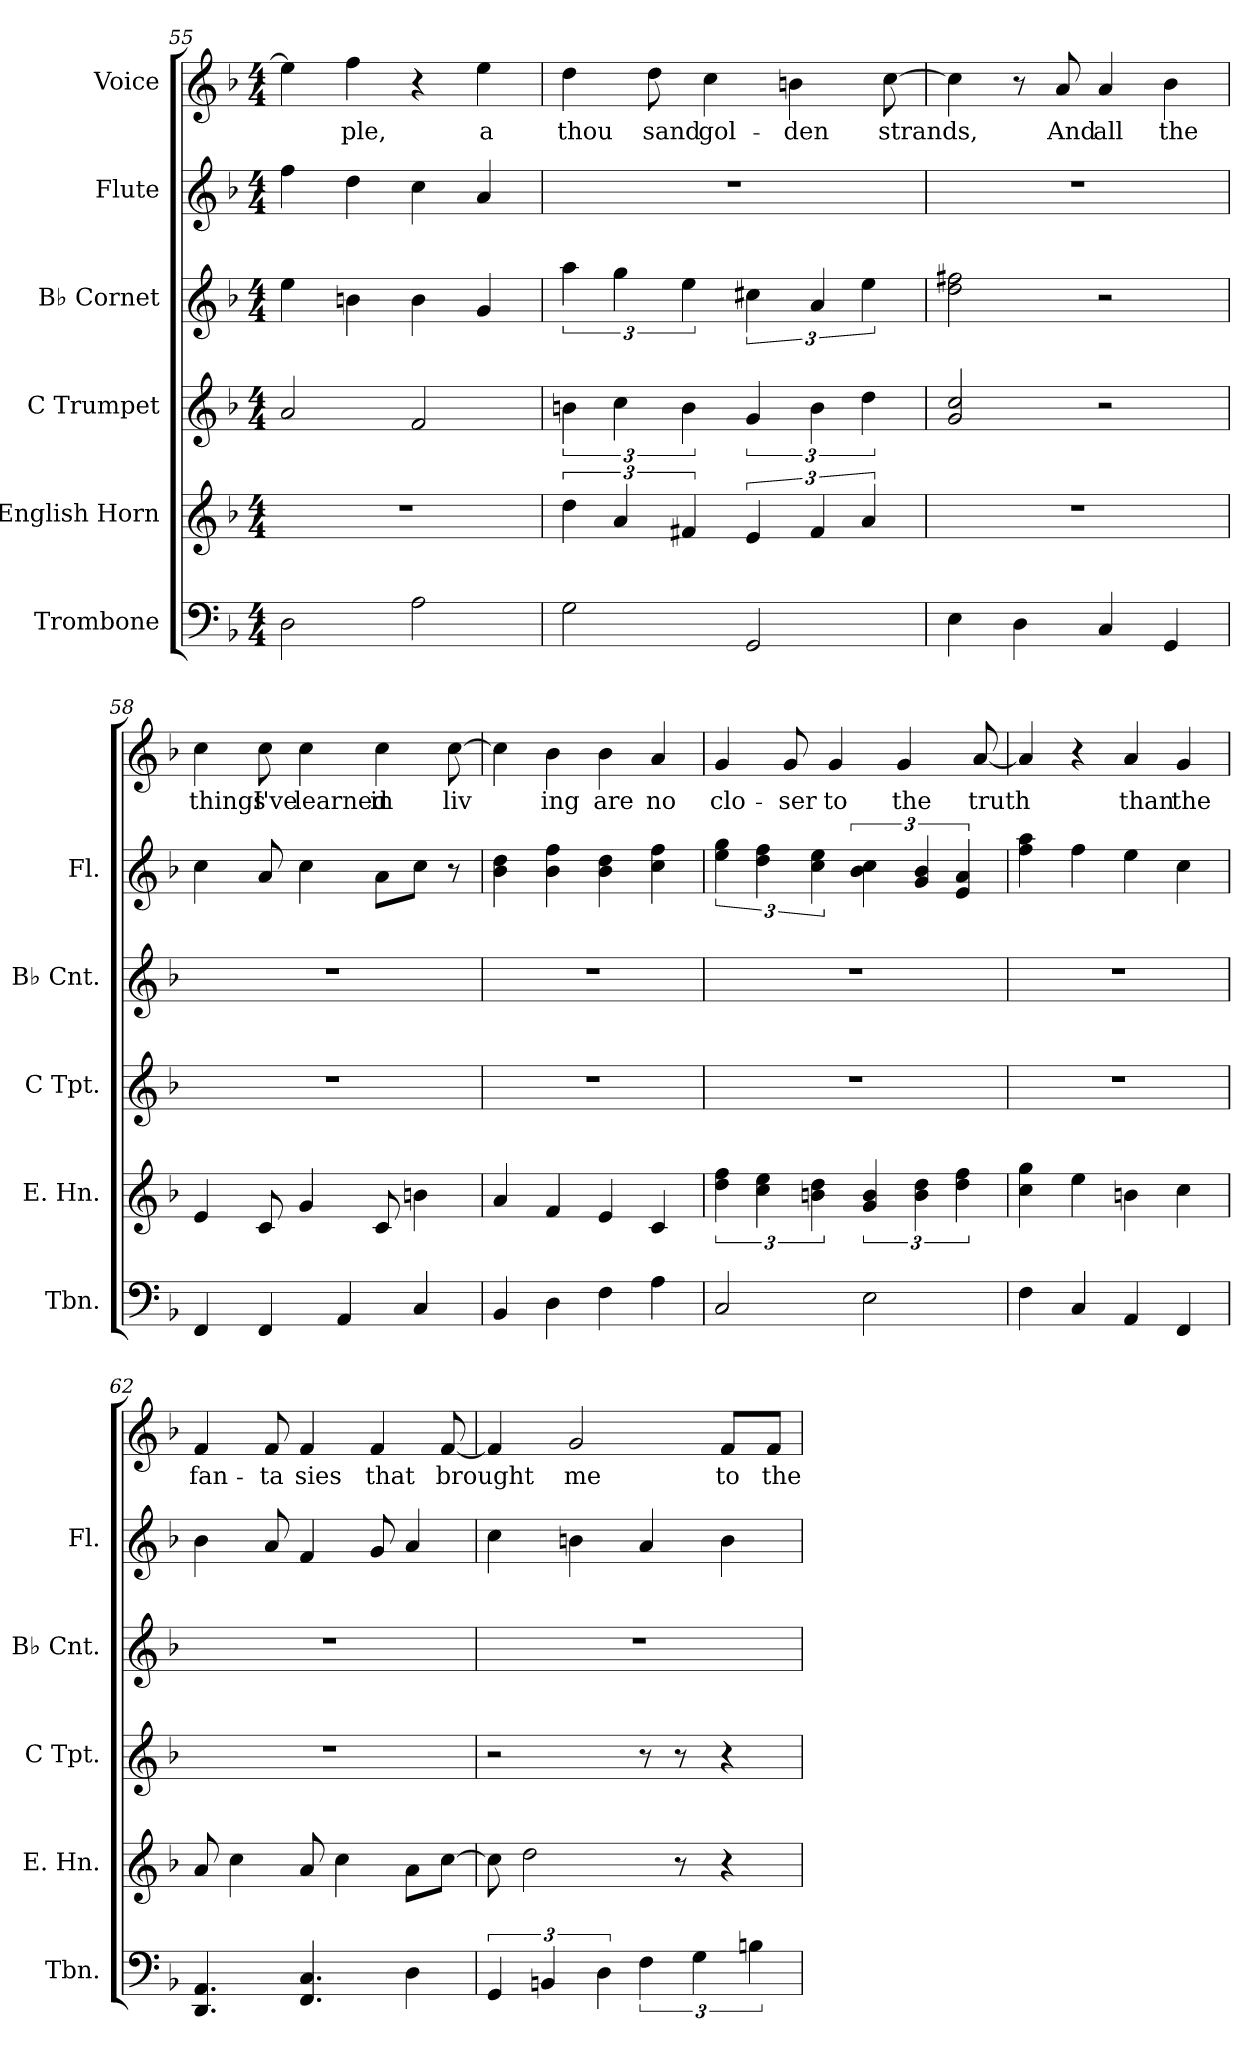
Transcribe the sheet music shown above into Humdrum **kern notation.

**kern	**kern	**kern	**kern	**kern	**kern	**text
*part6	*part5	*part4	*part3	*part2	*part1	*part1
*staff6	*staff5	*staff4	*staff3	*staff2	*staff1	*staff1
*I"Trombone	*I"English Horn	*I"C Trumpet	*I"B♭ Cornet	*I"Flute	*I"Voice	*
*I'Tbn.	*I'E. Hn.	*I'C Tpt.	*I'B♭ Cnt.	*I'Fl.	*	*
*clefF4	*clefG2	*clefG2	*clefG2	*clefG2	*clefG2	*
*	*ITrd4c7	*	*ITrd1c2	*	*	*
*k[b-]	*k[b-e-]	*k[b-]	*k[b-e-a-]	*k[b-]	*k[b-]	*
*M4/4	*M4/4	*M4/4	*M4/4	*M4/4	*M4/4	*
=55	=55	=55	=55	=55	=55	=55
2D\	1r	2a/	4dd\	4ff\	4ee\]	.
.	.	.	4an\	4dd\	4ff\	ple,
2A\	.	2f/	4a\	4cc\	4r	.
.	.	.	4f/	4a/	4ee\	a
!!LO:PB:g=z
=56	=56	=56	=56	=56	=56	=56
2G\	6g\	6bn\	6gg\	1r	4dd\	thou
.	6d/	6cc\	6ff\	.	.	.
.	.	.	.	.	8dd\	sand
.	6Bn/	6b\	6dd\	.	.	.
.	.	.	.	.	4cc\	gol-
2GG/	6A/	6g/	6bn\	.	.	.
.	.	.	.	.	4bn\	-den
.	6B/	6b\	6g/	.	.	.
.	6d/	6dd\	6dd\	.	.	.
.	.	.	.	.	[8cc\	strands,
=57	=57	=57	=57	=57	=57	=57
4E\	1r	2g/ 2cc/	2cc\ 2een\	1r	4cc\]	.
4D\	.	.	.	.	8r	.
.	.	.	.	.	8a/	And
4C/	.	2r	2r	.	4a/	all
4GG/	.	.	.	.	4b-\	the
=58	=58	=58	=58	=58	=58	=58
4FF/	4A/	1r	1r	4cc\	4cc\	things
4FF/	8F/	.	.	8a/	8cc\	I've
.	4c/	.	.	4cc\	4cc\	learned
4AA/	.	.	.	.	.	.
.	8F/	.	.	8a\L	4cc\	in
4C/	4en\	.	.	8cc\J	.	.
.	.	.	.	8r	[8cc\	liv
=59	=59	=59	=59	=59	=59	=59
4BB-/	4d/	1r	1r	4b-\ 4dd\	4cc\]	.
4D\	4B-/	.	.	4b-\ 4ff\	4b-\	ing
4F\	4A/	.	.	4b-\ 4dd\	4b-\	are
4A\	4F/	.	.	4cc\ 4ff\	4a/	no
!!LO:LB:g=z
=60	=60	=60	=60	=60	=60	=60
2C/	6g\ 6b-\	1r	1r	6ee\ 6gg\	4g/	clo-
.	6f\ 6a\	.	.	6dd\ 6ff\	.	.
.	.	.	.	.	8g/	-ser
.	6en\ 6g\	.	.	6cc\ 6ee\	.	.
.	.	.	.	.	4g/	to
2E\	6c/ 6e/	.	.	6b-\ 6cc\	.	.
.	.	.	.	.	4g/	the
.	6e\ 6g\	.	.	6g/ 6b-/	.	.
.	6g\ 6b-\	.	.	6e/ 6a/	.	.
.	.	.	.	.	[8a/	truth
=61	=61	=61	=61	=61	=61	=61
4F\	4f\ 4cc\	1r	1r	4ff\ 4aa\	4a/]	.
4C/	4a\	.	.	4ff\	4r	.
4AA/	4en\	.	.	4ee\	4a/	than
4FF/	4f\	.	.	4cc\	4g/	the
=62	=62	=62	=62	=62	=62	=62
4.DD/ 4.AA/	8d/	1r	1r	4b-\	4f/	fan-
.	4f\	.	.	.	.	.
.	.	.	.	8a/	8f/	-ta
4.FF/ 4.C/	8d/	.	.	4f/	4f/	sies
.	4f\	.	.	.	.	.
.	.	.	.	8g/	4f/	that
4D\	8d\L	.	.	4a/	.	.
.	[8f\J	.	.	.	[8f/	brought
=63	=63	=63	=63	=63	=63	=63
6GG/	8f\]	2r	1r	4cc\	4f/]	.
.	2g\	.	.	.	.	.
6BBn/	.	.	.	.	.	.
.	.	.	.	4bn\	2g/	me
6D\	.	.	.	.	.	.
6F\	.	8r	.	4a/	.	.
.	8r	8r	.	.	.	.
6G\	.	.	.	.	.	.
.	4r	4r	.	4b\	8f/L	to
6Bn\	.	.	.	.	.	.
.	.	.	.	.	8f/J	the
=	=	=	=	=	=	=
*-	*-	*-	*-	*-	*-	*-
